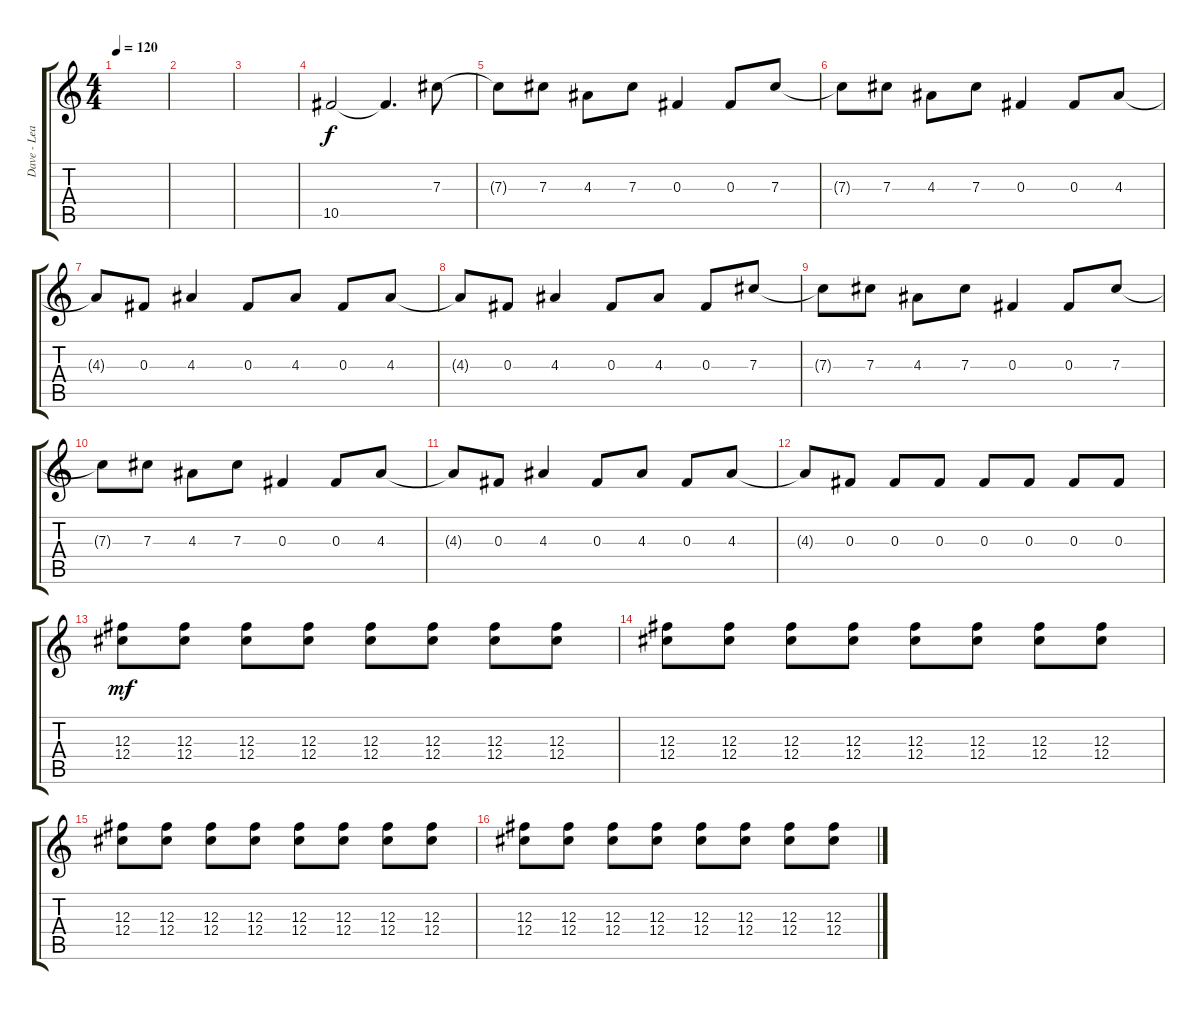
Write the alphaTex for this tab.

\track ("Dave - Lead Guitar" "Dave - Lea") {instrument overdrivenguitar}
\staff {score tabs}
\tuning (Eb4 Bb3 Gb3 Db3 Ab2 Eb2) {hide}
\ts (4 4)
\tempo 120
\clef g2
\ks c
|
|
|
10.5.2 10.5{t}.4{d} 7.3.8{volume 12} |
7.3{t}.8 7.3.8 4.3.8 7.3.8 0.3.4 0.3.8 7.3.8 |
7.3{t}.8 7.3.8 4.3.8 7.3.8 0.3.4 0.3.8 4.3.8 |
4.3{t}.8 0.3.8 4.3.4 0.3.8 4.3.8 0.3.8 4.3.8 |
4.3{t}.8 0.3.8 4.3.4 0.3.8 4.3.8 0.3.8 7.3.8 |
7.3{t}.8 7.3.8 4.3.8 7.3.8 0.3.4 0.3.8 7.3.8 |
7.3{t}.8 7.3.8 4.3.8 7.3.8 0.3.4 0.3.8 4.3.8 |
4.3{t}.8 0.3.8 4.3.4 0.3.8 4.3.8 0.3.8 4.3.8 |
4.3{t}.8 0.3.8 0.3.8 0.3.8 0.3.8 0.3.8 0.3.8 0.3.8 |
(12.3 12.4).8{dy mf} (12.3 12.4).8 (12.3 12.4).8 (12.3 12.4).8 (12.3 12.4).8 (12.3 12.4).8 (12.3 12.4).8 (12.3 12.4).8 |
(12.3 12.4).8 (12.3 12.4).8 (12.3 12.4).8 (12.3 12.4).8 (12.3 12.4).8 (12.3 12.4).8 (12.3 12.4).8 (12.3 12.4).8 |
(12.3 12.4).8 (12.3 12.4).8 (12.3 12.4).8 (12.3 12.4).8 (12.3 12.4).8 (12.3 12.4).8 (12.3 12.4).8 (12.3 12.4).8 |
(12.3 12.4).8 (12.3 12.4).8 (12.3 12.4).8 (12.3 12.4).8 (12.3 12.4).8 (12.3 12.4).8 (12.3 12.4).8 (12.3 12.4).8
